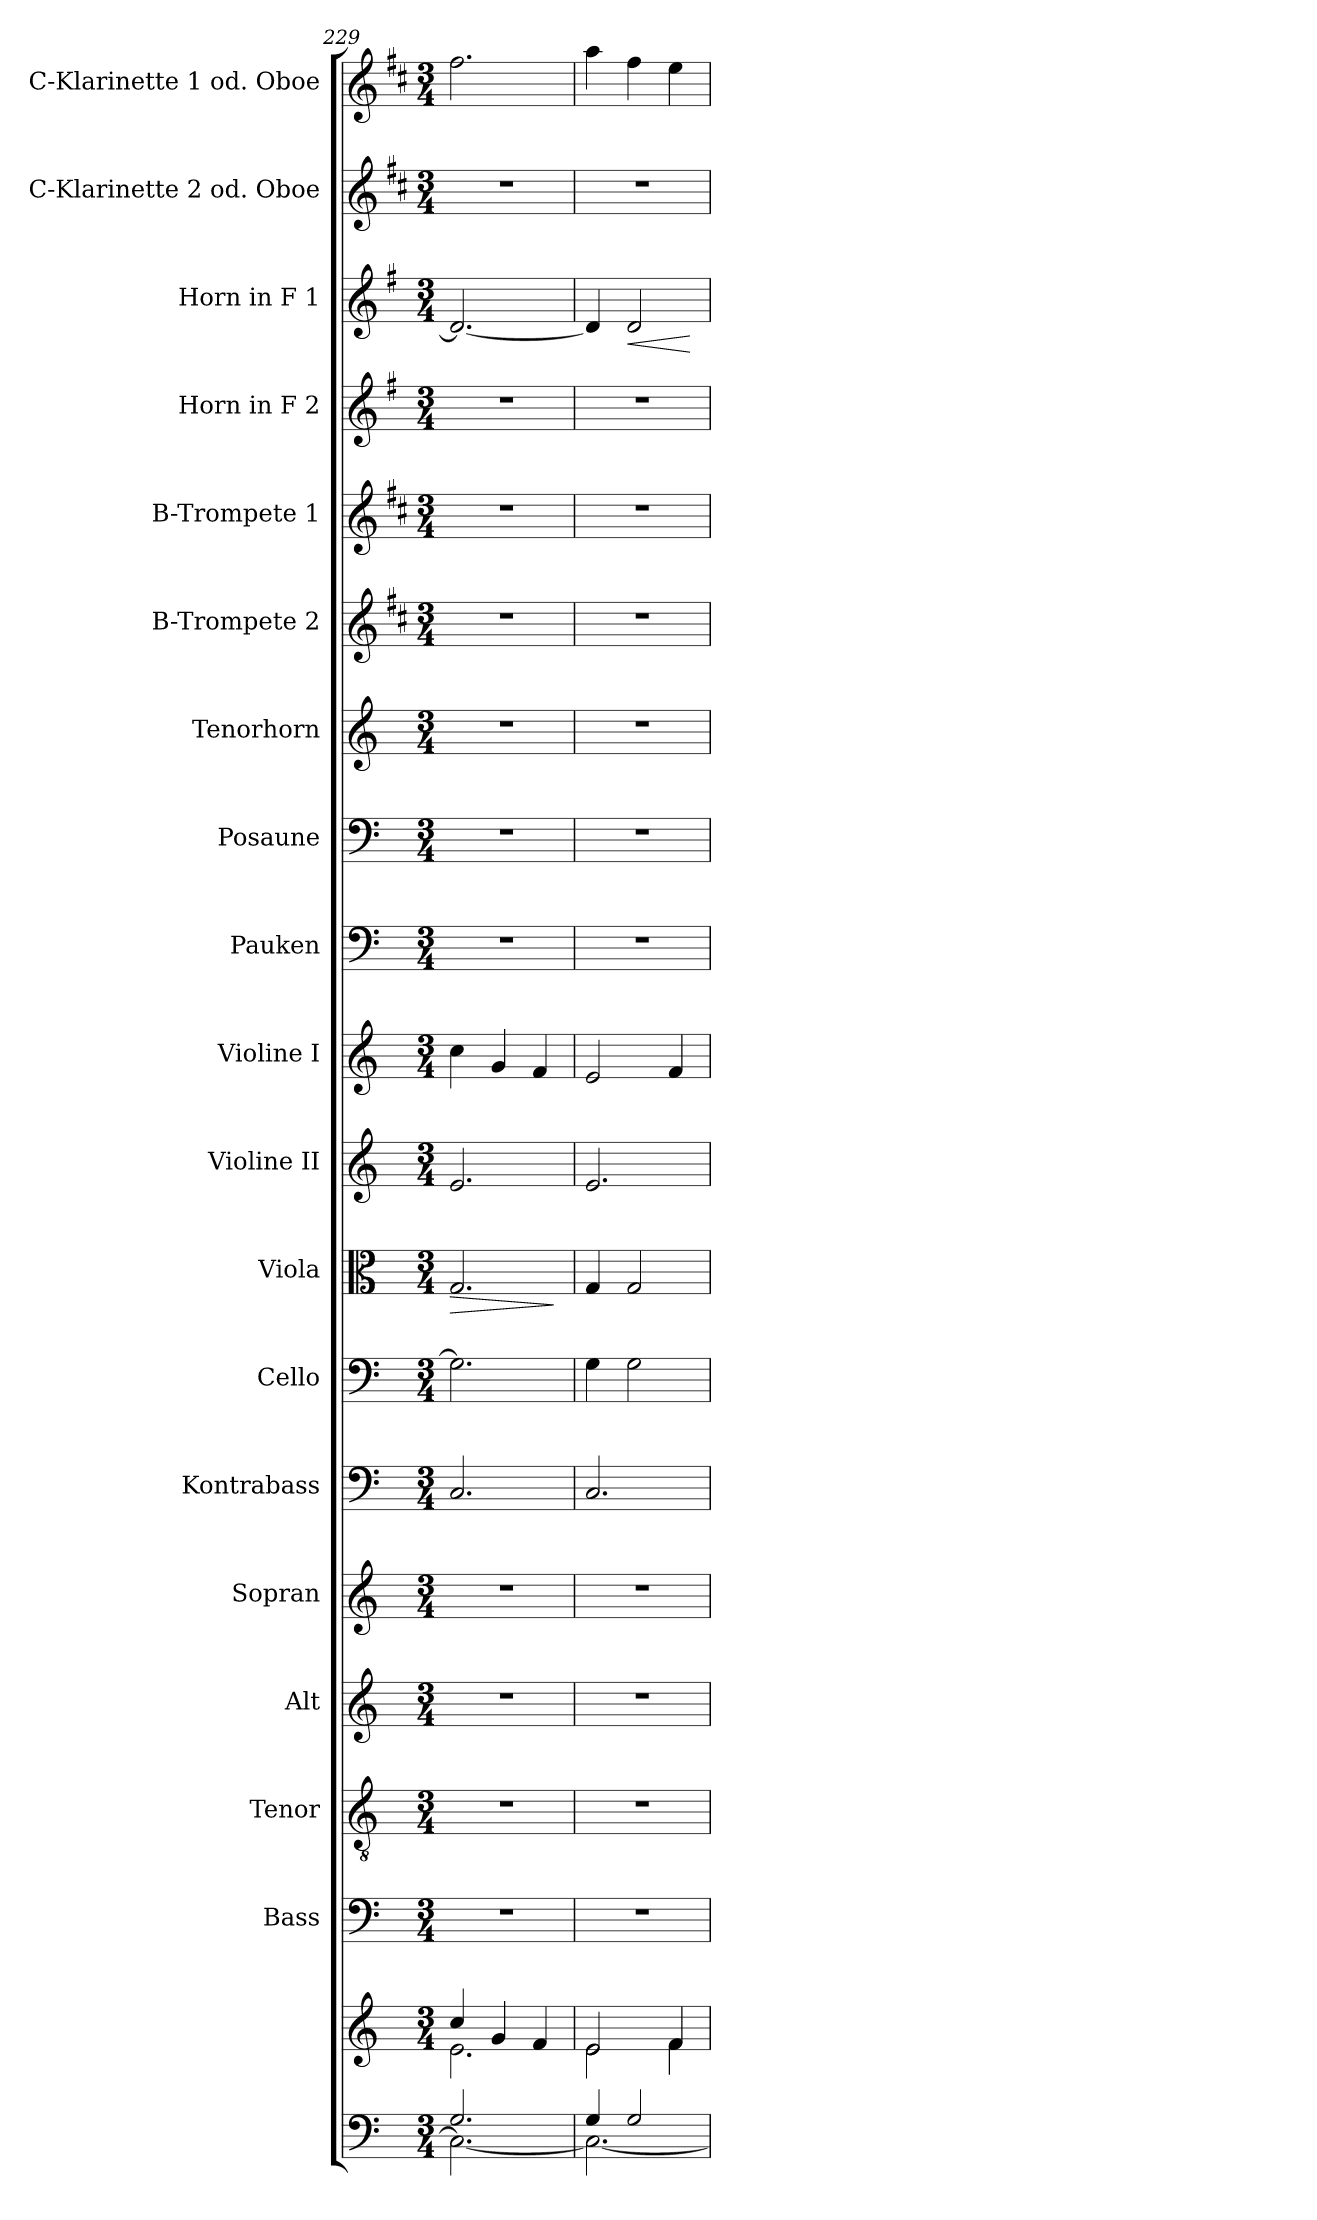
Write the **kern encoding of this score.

**kern	**kern	**kern	**kern	**kern	**kern	**kern	**kern	**kern	**dynam	**kern	**kern	**kern	**kern	**kern	**kern	**kern	**kern	**kern	**dynam	**kern	**kern
*part19	*part19	*part18	*part17	*part16	*part15	*part14	*part13	*part12	*part12	*part11	*part10	*part9	*part8	*part7	*part6	*part5	*part4	*part3	*part3	*part2	*part1
*staff20	*staff19	*staff18	*staff17	*staff16	*staff15	*staff14	*staff13	*staff12	*staff12	*staff11	*staff10	*staff9	*staff8	*staff7	*staff6	*staff5	*staff4	*staff3	*staff3	*staff2	*staff1
*	*	*I"Bass	*I"Tenor	*I"Alt	*I"Sopran	*I"Kontrabass	*I"Cello	*I"Viola	*	*I"Violine II	*I"Violine I	*I"Pauken	*I"Posaune	*I"Tenorhorn	*I"B-Trompete 2	*I"B-Trompete 1	*I"Horn in F 2	*I"Horn in F 1	*	*I"C-Klarinette 2 od. Oboe	*I"C-Klarinette 1 od. Oboe
*	*	*I'B.	*I'T.	*I'A.	*I'S.	*I'Kb.	*	*I'Vla.	*	*I'Vl. II	*I'Vl. I	*I'Pk.	*I'Pos.	*I'T. Hrn.	*I'B Trp. 2	*I'B Trp. 1	*	*	*	*I'C Kl. 2	*I'C Kl. 1
*clefF4	*clefG2	*clefF4	*clefGv2	*clefG2	*clefG2	*clefF4	*clefF4	*clefC3	*	*clefG2	*clefG2	*clefF4	*clefF4	*clefG2	*clefG2	*clefG2	*clefG2	*clefG2	*	*clefG2	*clefG2
*	*	*	*	*	*	*ITrd7c12	*	*	*	*	*	*	*	*ITrd8c14	*ITrd1c2	*ITrd1c2	*ITrd4c7	*ITrd4c7	*	*ITrd1c2	*ITrd1c2
*k[]	*k[]	*k[]	*k[]	*k[]	*k[]	*k[]	*k[]	*k[]	*	*k[]	*k[]	*k[]	*k[]	*k[]	*k[]	*k[]	*k[]	*k[]	*	*k[]	*k[]
*C:	*C:	*C:	*C:	*C:	*C:	*C:	*C:	*C:	*	*C:	*C:	*C:	*C:	*C:	*C:	*C:	*C:	*C:	*	*C:	*C:
*M3/4	*M3/4	*M3/4	*M3/4	*M3/4	*M3/4	*M3/4	*M3/4	*M3/4	*	*M3/4	*M3/4	*M3/4	*M3/4	*M3/4	*M3/4	*M3/4	*M3/4	*M3/4	*	*M3/4	*M3/4
=229	=229	=229	=229	=229	=229	=229	=229	=229	=229	=229	=229	=229	=229	=229	=229	=229	=229	=229	=229	=229	=229
*^	*^	*	*	*	*	*	*	*	*	*	*	*	*	*	*	*	*	*	*	*	*
!	!	!	!	!	!	!	!	!	!	!	!LO:HP:b	!	!	!	!	!	!	!	!	!	!	!	!
2.G/	2.C\_	4cc/	2.e\	2.r	2.r	2.r	2.r	2.CC/	2.G\]	2.G/	>	2.e/	4cc\	2.r	2.r	2.r	2.r	2.r	2.r	2.G/_	.	2.r	2.ee\
.	.	4g/	.	.	.	.	.	.	.	.	.	.	4g/	.	.	.	.	.	.	.	.	.	.
.	.	4f/	.	.	.	.	.	.	.	.	.	.	4f/	.	.	.	.	.	.	.	.	.	.
*v	*v	*	*	*	*	*	*	*	*	*	*	*	*	*	*	*	*	*	*	*	*	*	*
*	*v	*v	*	*	*	*	*	*	*	*	*	*	*	*	*	*	*	*	*	*	*	*
.	.	.	.	.	.	.	.	.	]	.	.	.	.	.	.	.	.	.	.	.	.
=230	=230	=230	=230	=230	=230	=230	=230	=230	=230	=230	=230	=230	=230	=230	=230	=230	=230	=230	=230	=230	=230
*^	*^	*	*	*	*	*	*	*	*	*	*	*	*	*	*	*	*	*	*	*	*
4G/	2.C\_	2e/	2e\	2.r	2.r	2.r	2.r	2.CC/	4G\	4G/	.	2.e/	2e/	2.r	2.r	2.r	2.r	2.r	2.r	4G/]	.	2.r	4gg\
!	!	!	!	!	!	!	!	!	!	!	!	!	!	!	!	!	!	!	!	!	!LO:HP:b	!	!
2G/	.	.	.	.	.	.	.	.	2G\	2G/	.	.	.	.	.	.	.	.	.	2G/	<	.	4ee\
.	.	4f/	4f\	.	.	.	.	.	.	.	.	.	4f/	.	.	.	.	.	.	.	.	.	4dd\
*v	*v	*	*	*	*	*	*	*	*	*	*	*	*	*	*	*	*	*	*	*	*	*	*
*	*v	*v	*	*	*	*	*	*	*	*	*	*	*	*	*	*	*	*	*	*	*	*
.	.	.	.	.	.	.	.	.	.	.	.	.	.	.	.	.	.	.	[	.	.
=	=	=	=	=	=	=	=	=	=	=	=	=	=	=	=	=	=	=	=	=	=
*-	*-	*-	*-	*-	*-	*-	*-	*-	*-	*-	*-	*-	*-	*-	*-	*-	*-	*-	*-	*-	*-
